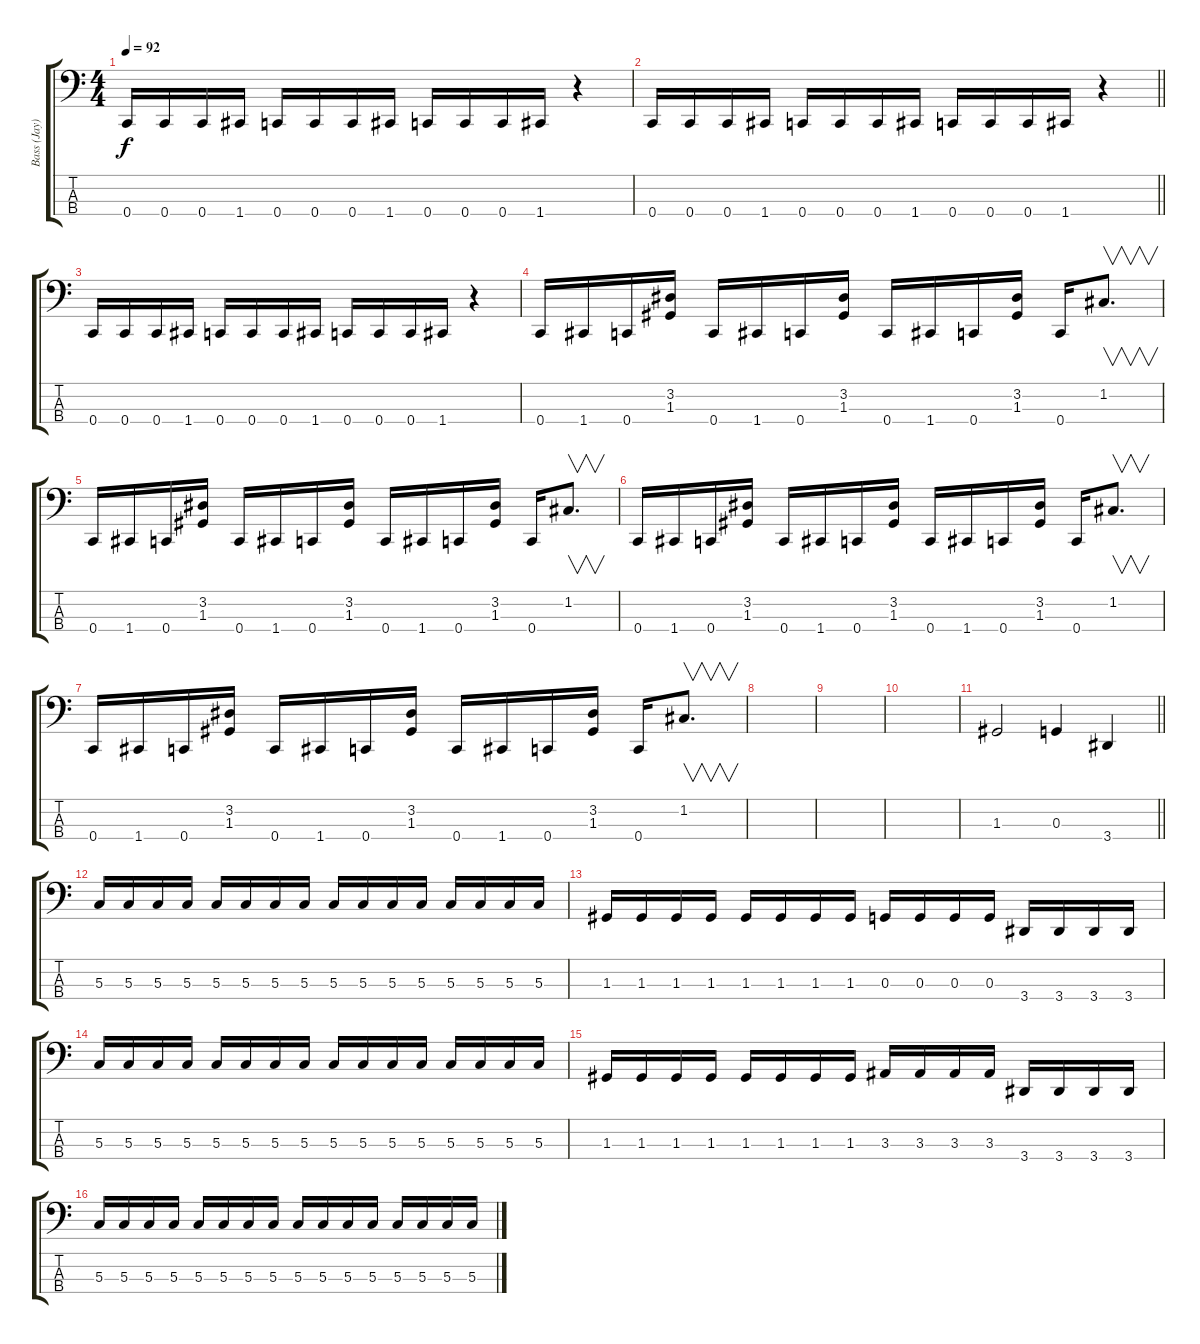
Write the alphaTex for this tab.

\track ("Bass (Jay)" "Bass (Jay)") {instrument electricbasspick}
\staff {score tabs}
\tuning (F2 C2 G1 C1) {hide}
\ts (4 4)
\tempo 92
\clef f4
\ks c
0.4.16{dy f} 0.4.16 0.4.16 1.4.16 0.4.16 0.4.16 0.4.16 1.4.16 0.4.16 0.4.16 0.4.16 1.4.16 r.4 |
\barLineRight lightlight
0.4.16 0.4.16 0.4.16 1.4.16 0.4.16 0.4.16 0.4.16 1.4.16 0.4.16 0.4.16 0.4.16 1.4.16 r.4 |
0.4.16 0.4.16 0.4.16 1.4.16 0.4.16 0.4.16 0.4.16 1.4.16 0.4.16 0.4.16 0.4.16 1.4.16 r.4 |
0.4.16 1.4.16 0.4.16 (3.2 1.3).16 0.4.16 1.4.16 0.4.16 (3.2 1.3).16 0.4.16 1.4.16 0.4.16 (3.2 1.3).16 0.4.16 1.2.8{v d} |
0.4.16 1.4.16 0.4.16 (3.2 1.3).16 0.4.16 1.4.16 0.4.16 (3.2 1.3).16 0.4.16 1.4.16 0.4.16 (3.2 1.3).16 0.4.16 1.2.8{v d} |
0.4.16 1.4.16 0.4.16 (3.2 1.3).16 0.4.16 1.4.16 0.4.16 (3.2 1.3).16 0.4.16 1.4.16 0.4.16 (3.2 1.3).16 0.4.16 1.2.8{v d} |
0.4.16 1.4.16 0.4.16 (3.2 1.3).16 0.4.16 1.4.16 0.4.16 (3.2 1.3).16 0.4.16 1.4.16 0.4.16 (3.2 1.3).16 0.4.16 1.2.8{v d} |
|
|
|
\barLineRight lightlight
1.3.2 0.3.4 3.4.4 |
5.3.16 5.3.16 5.3.16 5.3.16 5.3.16 5.3.16 5.3.16 5.3.16 5.3.16 5.3.16 5.3.16 5.3.16 5.3.16 5.3.16 5.3.16 5.3.16 |
1.3.16 1.3.16 1.3.16 1.3.16 1.3.16 1.3.16 1.3.16 1.3.16 0.3.16 0.3.16 0.3.16 0.3.16 3.4.16 3.4.16 3.4.16 3.4.16 |
5.3.16 5.3.16 5.3.16 5.3.16 5.3.16 5.3.16 5.3.16 5.3.16 5.3.16 5.3.16 5.3.16 5.3.16 5.3.16 5.3.16 5.3.16 5.3.16 |
1.3.16 1.3.16 1.3.16 1.3.16 1.3.16 1.3.16 1.3.16 1.3.16 3.3.16 3.3.16 3.3.16 3.3.16 3.4.16 3.4.16 3.4.16 3.4.16 |
5.3.16 5.3.16 5.3.16 5.3.16 5.3.16 5.3.16 5.3.16 5.3.16 5.3.16 5.3.16 5.3.16 5.3.16 5.3.16 5.3.16 5.3.16 5.3.16
